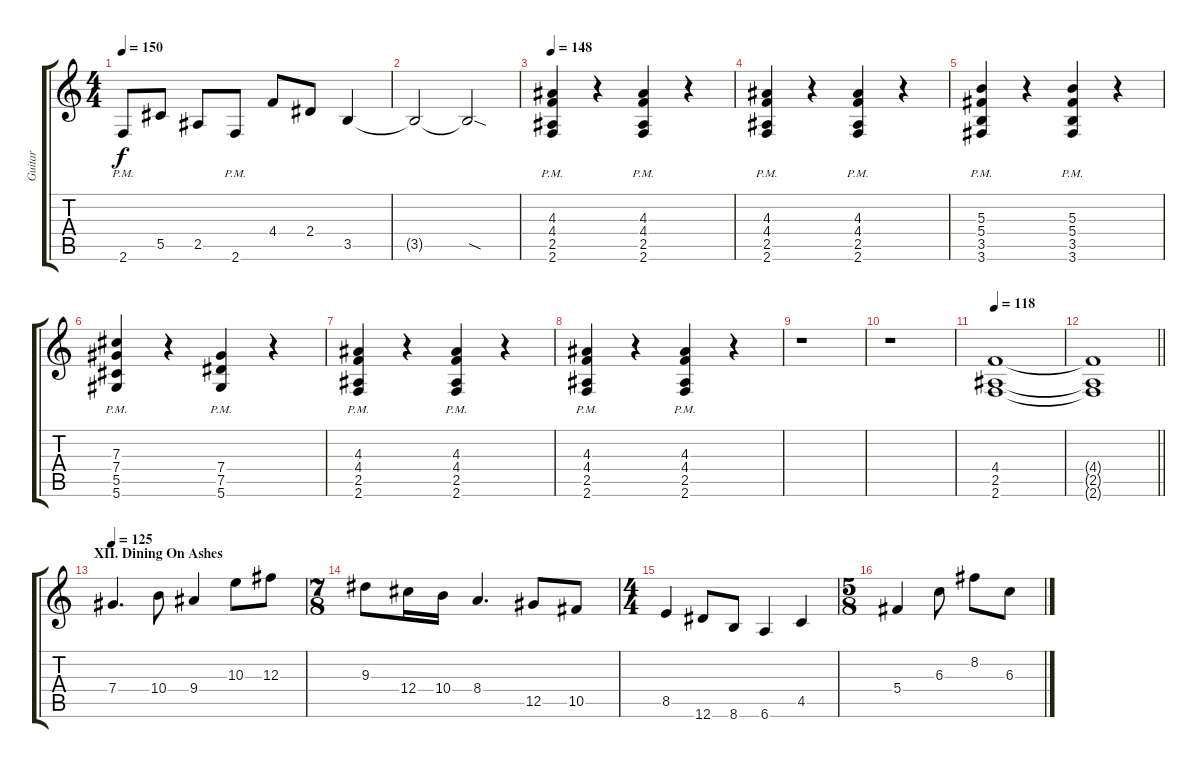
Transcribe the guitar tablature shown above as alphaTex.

\track ("Guitar" "Guitar") {instrument overdrivenguitar}
\staff {score tabs}
\tuning (Eb4 Bb3 Gb3 Db3 Ab2 Eb2) {hide}
\ts (4 4)
\tempo 150
\clef g2
\ks c
2.6{pm}.8{dy f} 5.5.8 2.5.8 2.6{pm}.8 4.4.8 2.4.8 3.5.4 |
3.5{t}.2 3.5{sod t}.2 |
\tempo 148
(4.3{pm} 4.4{pm} 2.5{pm} 2.6{pm}).4 r.4 (4.3{pm} 4.4{pm} 2.5{pm} 2.6{pm}).4 r.4 |
(4.3{pm} 4.4{pm} 2.5{pm} 2.6{pm}).4 r.4 (4.3{pm} 4.4{pm} 2.5{pm} 2.6{pm}).4 r.4 |
(5.3{pm} 5.4{pm} 3.5{pm} 3.6{pm}).4 r.4 (5.3{pm} 5.4{pm} 3.5{pm} 3.6{pm}).4 r.4 |
(7.3{pm} 7.4{pm} 5.5{pm} 5.6{pm}).4 r.4 (7.4{pm} 7.5{pm} 5.6{pm}).4 r.4 |
(4.3{pm} 4.4{pm} 2.5{pm} 2.6{pm}).4 r.4 (4.3{pm} 4.4{pm} 2.5{pm} 2.6{pm}).4 r.4 |
(4.3{pm} 4.4{pm} 2.5{pm} 2.6{pm}).4 r.4 (4.3{pm} 4.4{pm} 2.5{pm} 2.6{pm}).4 r.4 |
r.1 |
r.1 |
\tempo 118
(4.4 2.5 2.6).1 |
\barLineRight lightlight
(4.4{t} 2.5{t} 2.6{t}).1 |
\section ("" "XII. Dining On Ashes")
\tempo 125
7.4.4{d} 10.4.8 9.4.4 10.3.8 12.3.8 |
\ts (7 8)
9.3.8 12.4.16 10.4.16 8.4.4{d} 12.5.8 10.5.8 |
\ts (4 4)
8.5.4 12.6.8 8.6.8 6.6.4 4.5.4 |
\ts (5 8)
5.4.4 6.3.8 8.2.8 6.3.8
